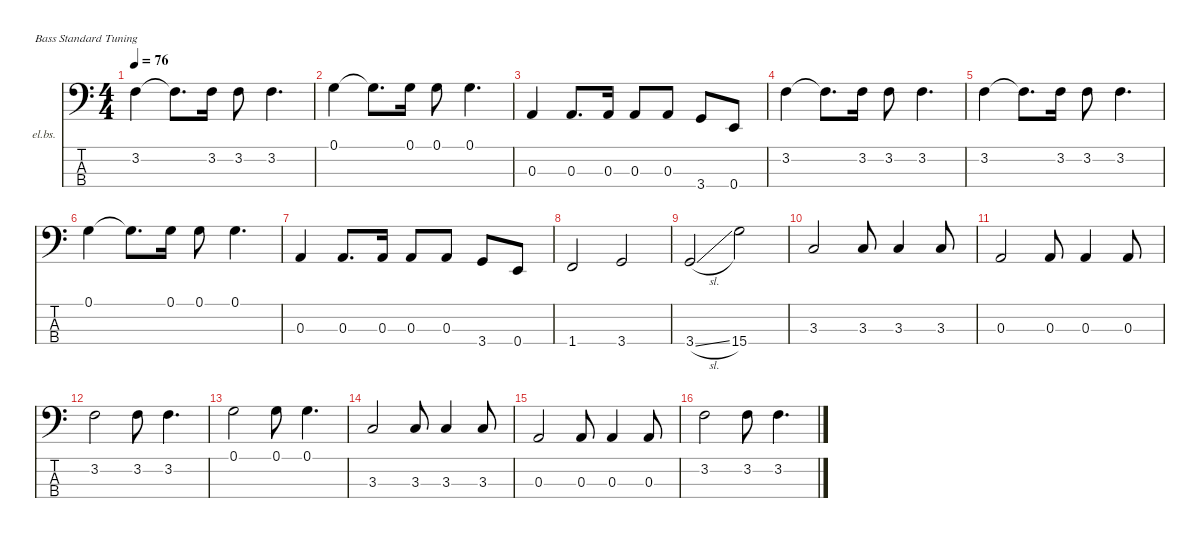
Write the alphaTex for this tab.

\defaultSystemsLayout 4
\hideDynamics
\bracketExtendMode nobrackets
\firstSystemTrackNameOrientation horizontal
\otherSystemsTrackNameOrientation horizontal
\track ("±´Ë¹" "el.bs.") {instrument electricbassfinger}
\staff {score tabs}
\tuning (G2 D2 A1 E1)
\ts (4 4)
\tempo 76
\clef f4
\ks c
3.2.4{dy f} 3.2{t}.8{d} 3.2.16 3.2.8 3.2.4{d} |
0.1.4 0.1{t}.8{d} 0.1.16 0.1.8 0.1.4{d} |
0.3.4 0.3.8{d} 0.3.16 0.3.8 0.3.8 3.4.8 0.4.8 |
3.2.4 3.2{t}.8{d} 3.2.16 3.2.8 3.2.4{d} |
3.2.4 3.2{t}.8{d} 3.2.16 3.2.8 3.2.4{d} |
0.1.4 0.1{t}.8{d} 0.1.16 0.1.8 0.1.4{d} |
0.3.4 0.3.8{d} 0.3.16 0.3.8 0.3.8 3.4.8 0.4.8 |
1.4.2 3.4.2 |
3.4{sl}.2 15.4.2 |
3.3.2 3.3.8 3.3.4 3.3.8 |
0.3.2 0.3.8 0.3.4 0.3.8 |
3.2.2 3.2.8 3.2.4{d} |
0.1.2 0.1.8 0.1.4{d} |
3.3.2 3.3.8 3.3.4 3.3.8 |
0.3.2 0.3.8 0.3.4 0.3.8 |
3.2.2 3.2.8 3.2.4{d}
